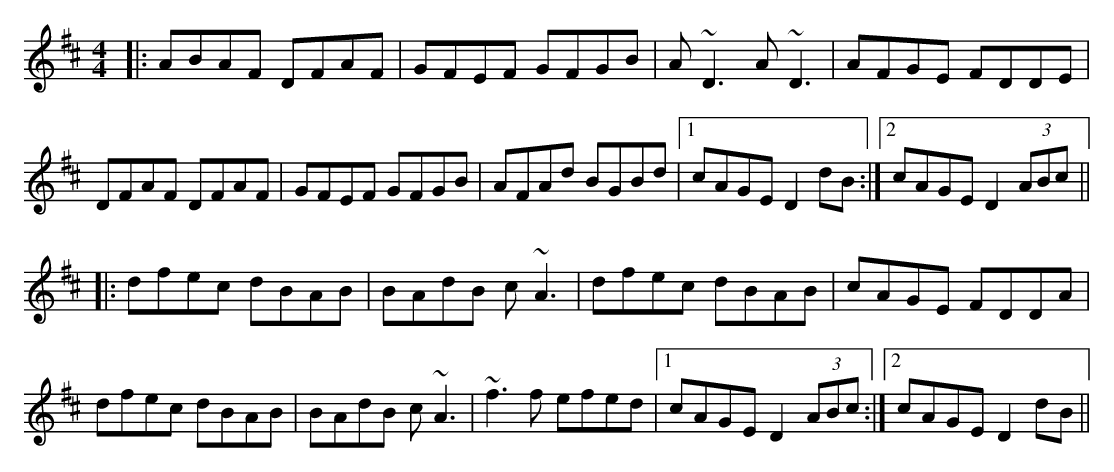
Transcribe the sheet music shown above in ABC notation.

X:1
M:4/4
K:D
|:ABAF DFAF|GFEF GFGB|A~D3 A~D3|AFGE FDDE|
DFAF DFAF|GFEF GFGB|AFAd BGBd|1 cAGE D2dB:|2 cAGE D2 (3ABc||
|:dfec dBAB|BAdB c~A3|dfec dBAB|cAGE FDDA|
dfec dBAB|BAdB c~A3|~f3f efed|1 cAGE D2(3ABc:|2 cAGE D2dB||
